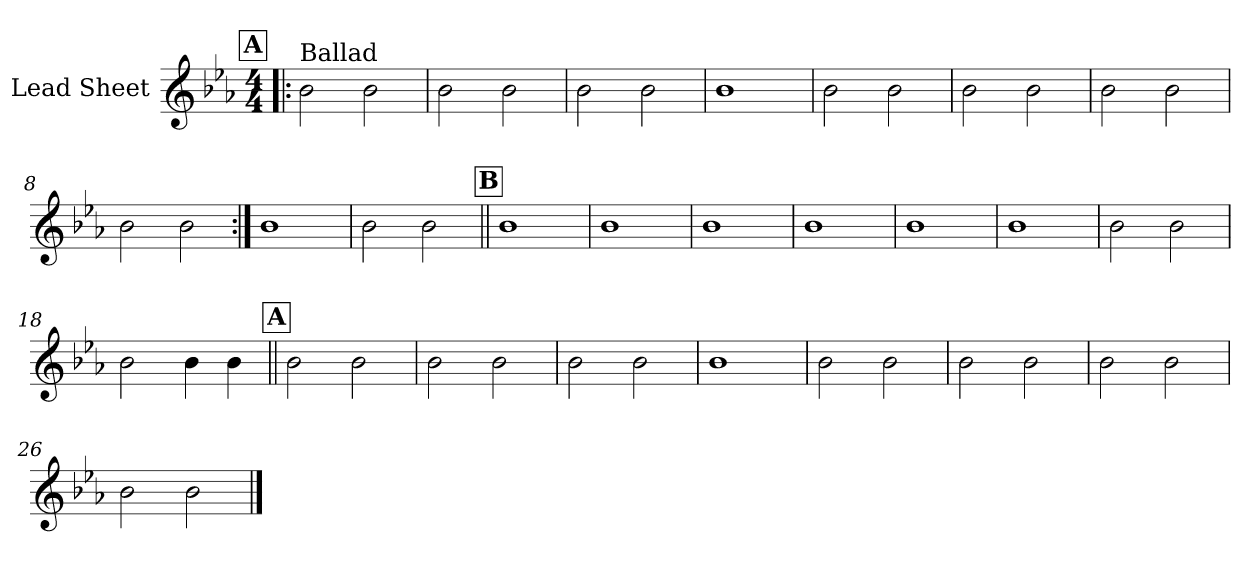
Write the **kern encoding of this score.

**kern
*part1
*staff1
*I"Lead Sheet
*clefG2
*k[b-e-a-]
*E-:
*M4/4
!!LO:REH:place=s1:a:fs=14:t=A
=1!|:
!LO:TX:a:t=Ballad
2b-\
2b-\
=2
2b-\
2b-\
=3
2b-\
2b-\
=4
1b-
!!LO:LB:g=z
=5
2b-\
2b-\
=6
2b-\
2b-\
=7
2b-\
2b-\
=8
2b-\
2b-\
!!LO:LB:g=z
=9:|!
1b-
=10
2b-\
2b-\
!!LO:LB:g=z
!!LO:REH:place=s1:a:fs=14:t=B
=11||
1b-
=12
1b-
=13
1b-
=14
1b-
!!LO:LB:g=z
=15
1b-
=16
1b-
=17
2b-\
2b-\
=18
2b-\
4b-\
4b-\
!!LO:LB:g=z
!!LO:REH:place=s1:a:fs=14:t=A
=19||
2b-\
2b-\
=20
2b-\
2b-\
=21
2b-\
2b-\
=22
1b-
!!LO:LB:g=z
=23
2b-\
2b-\
=24
2b-\
2b-\
=25
2b-\
2b-\
=26
2b-\
2b-\
==
*-
